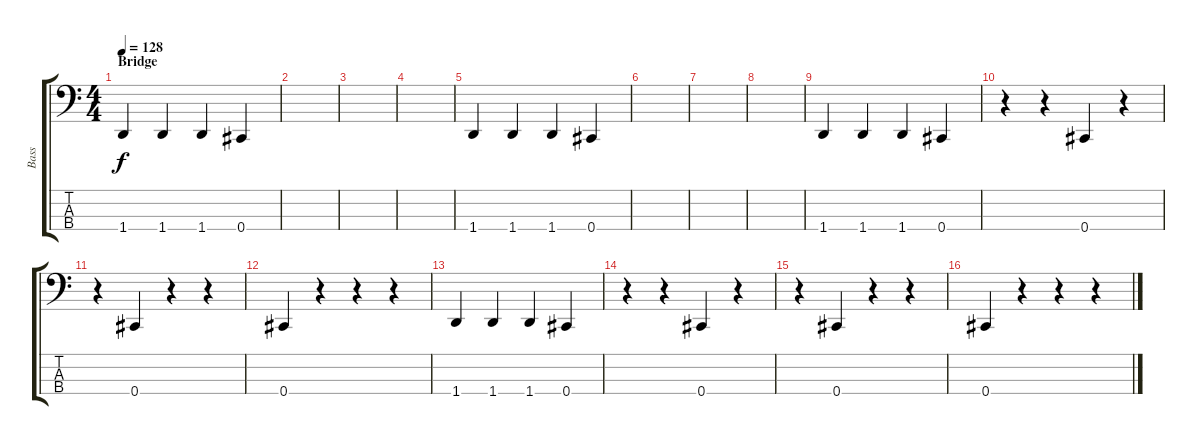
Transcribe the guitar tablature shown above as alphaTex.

\track ("Bass" "Bass") {instrument acousticbass}
\staff {score tabs}
\tuning (E2 B1 Gb1 Db1) {hide}
\ts (4 4)
\section ("" "Bridge")
\tempo 128
\clef f4
\ks c
1.4.4{dy f} 1.4.4 1.4.4 0.4.4 |
|
|
|
1.4.4 1.4.4 1.4.4 0.4.4 |
|
|
|
1.4.4 1.4.4 1.4.4 0.4.4 |
r.4 r.4 0.4.4 r.4 |
r.4 0.4.4 r.4 r.4 |
0.4.4 r.4 r.4 r.4 |
1.4.4 1.4.4 1.4.4 0.4.4 |
r.4 r.4 0.4.4 r.4 |
r.4 0.4.4 r.4 r.4 |
0.4.4 r.4 r.4 r.4
